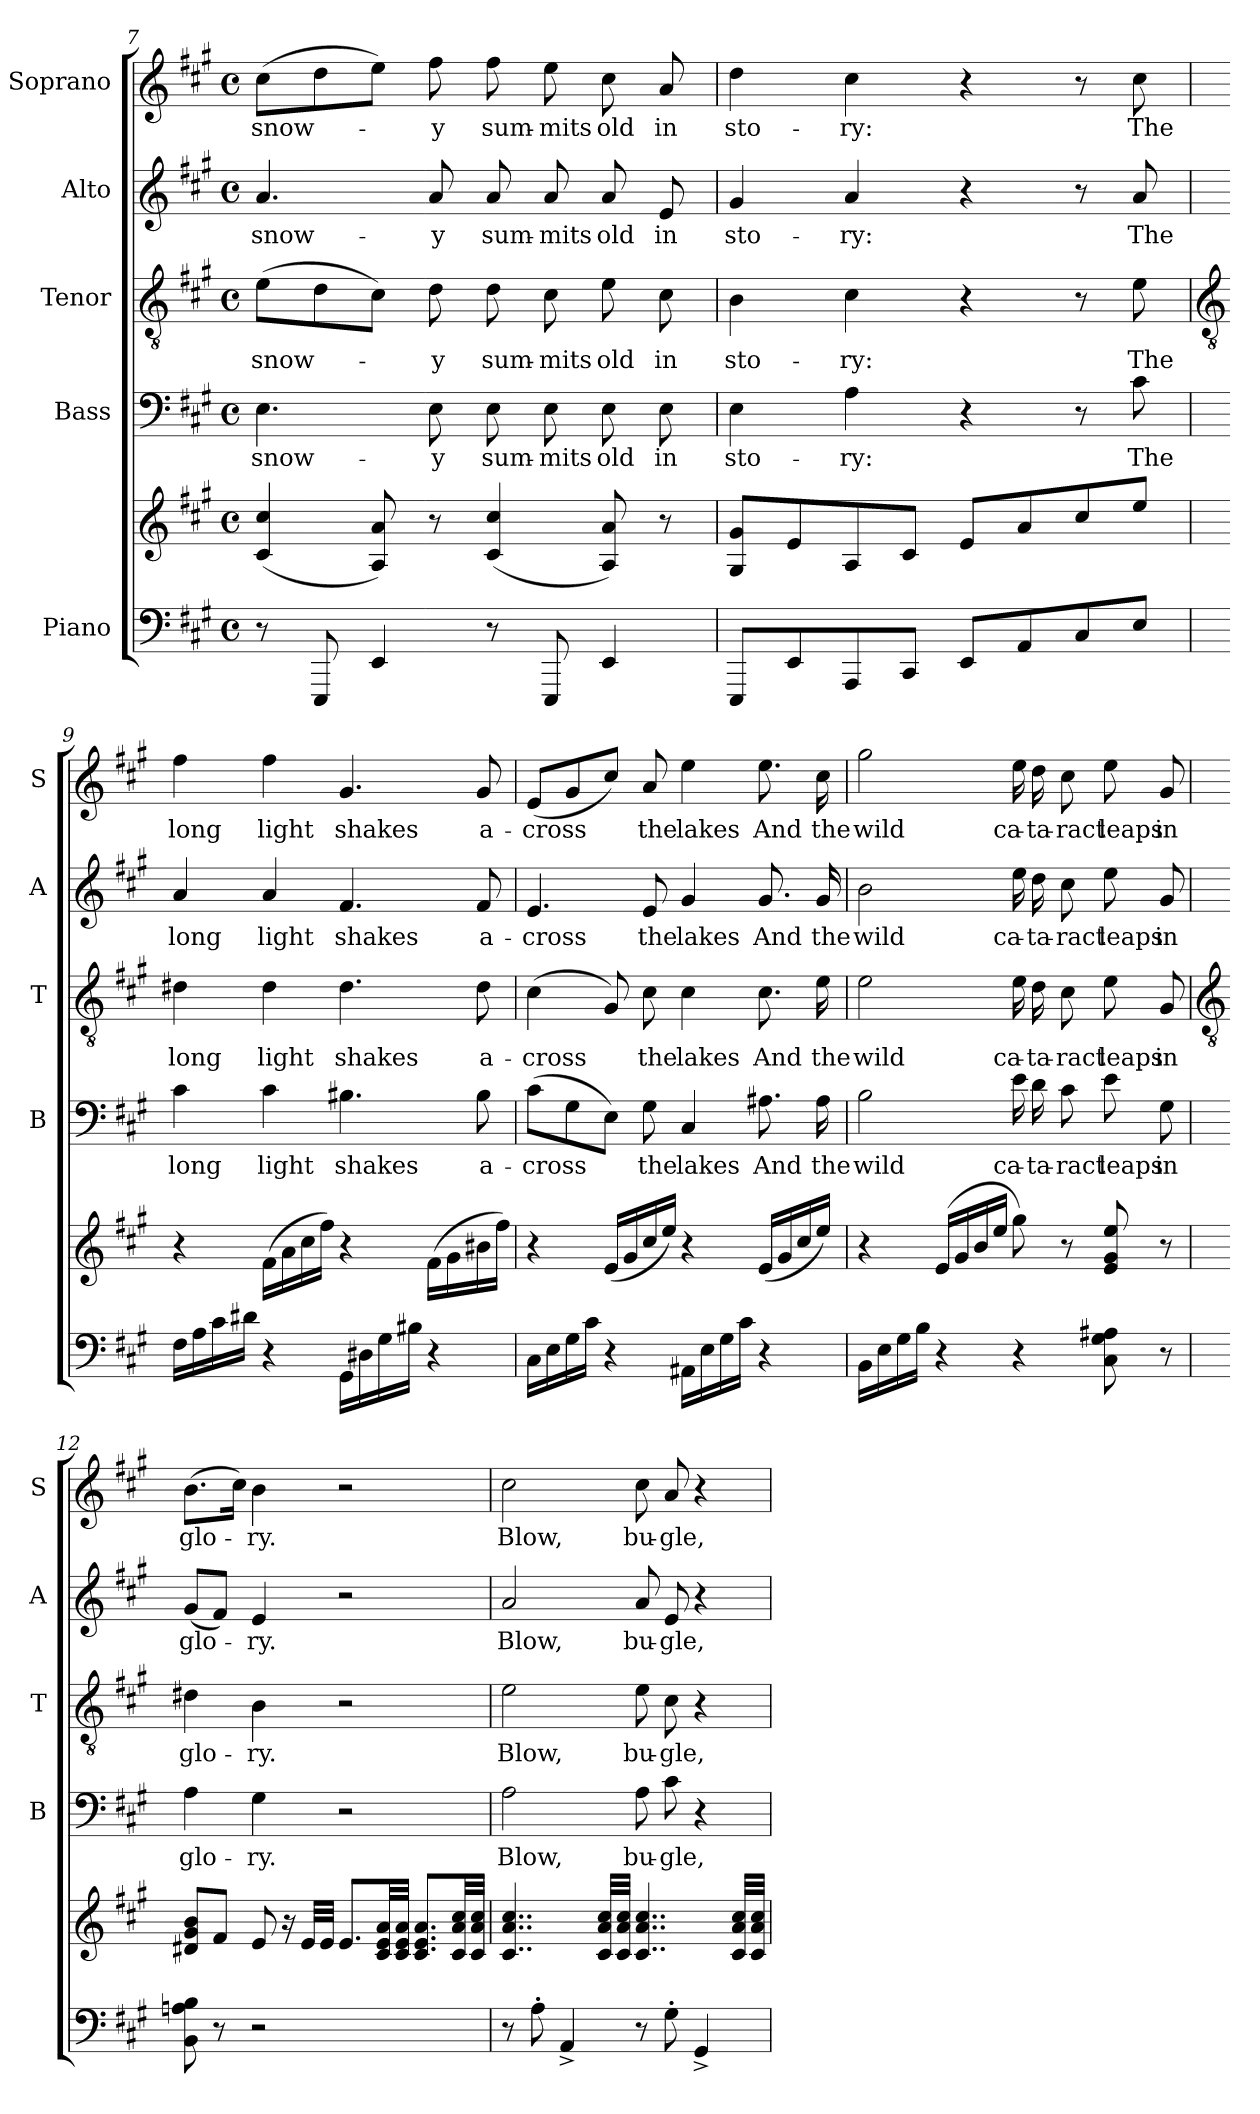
**kern	**kern	**kern	**text	**kern	**text	**kern	**text	**kern	**text
*part5	*part5	*part4	*part4	*part3	*part3	*part2	*part2	*part1	*part1
*staff6	*staff5	*staff4	*staff4	*staff3	*staff3	*staff2	*staff2	*staff1	*staff1
*I"Piano	*	*I"Bass	*	*I"Tenor	*	*I"Alto	*	*I"Soprano	*
*	*	*I'B	*	*I'T	*	*I'A	*	*I'S	*
*clefF4	*clefG2	*clefF4	*	*clefGv2	*	*clefG2	*	*clefG2	*
*k[f#c#g#]	*k[f#c#g#]	*k[f#c#g#]	*	*k[f#c#g#]	*	*k[f#c#g#]	*	*k[f#c#g#]	*
*A:	*A:	*A:	*	*A:	*	*A:	*	*A:	*
*M4/4	*M4/4	*M4/4	*	*M4/4	*	*M4/4	*	*M4/4	*
*met(c)	*met(c)	*met(c)	*	*met(c)	*	*met(c)	*	*met(c)	*
=7	=7	=7	=7	=7	=7	=7	=7	=7	=7
!	!	!	!LO:LY:b	!	!LO:LY:b	!	!LO:LY:b	!	!LO:LY:b
8r	(<4c# 4cc#	4.E	snow-	(>8eL	snow-	4.a	snow-	(>8cc#L	snow-
8EEE	.	.	.	8d	.	.	.	8dd	.
4EE	8A 8a)	.	.	8c#J)	.	.	.	8eeJ)	.
!	!	!	!LO:LY:b	!	!LO:LY:b	!	!LO:LY:b	!	!LO:LY:b
.	8r	8E	-y	8d	y	8a	-y	8ff#	y
!	!	!	!LO:LY:b	!	!LO:LY:b	!	!LO:LY:b	!	!LO:LY:b
8r	(<4c# 4cc#	8E	sum-	8d	sum-	8a	sum-	8ff#	sum-
!	!	!	!LO:LY:b	!	!LO:LY:b	!	!LO:LY:b	!	!LO:LY:b
8EEE	.	8E	-mits	8c#	-mits	8a	-mits	8ee	-mits
!	!	!	!LO:LY:b	!	!LO:LY:b	!	!LO:LY:b	!	!LO:LY:b
4EE	8A 8a)	8E	old	8e	old	8a	old	8cc#	old
!	!	!	!LO:LY:b	!	!LO:LY:b	!	!LO:LY:b	!	!LO:LY:b
.	8r	8E	in	8c#	in	8e	in	8a	in
=8	=8	=8	=8	=8	=8	=8	=8	=8	=8
!	!	!	!LO:LY:b	!	!LO:LY:b	!	!LO:LY:b	!	!LO:LY:b
8EEEL	8G# 8g#L	4E	sto-	4B	sto-	4g#	sto-	4dd	sto-
8EE	8e	.	.	.	.	.	.	.	.
!	!	!	!LO:LY:b	!	!LO:LY:b	!	!LO:LY:b	!	!LO:LY:b
8AAA	8A	4A	-ry:	4c#	-ry:	4a	-ry:	4cc#	-ry:
8CC#J	8c#J	.	.	.	.	.	.	.	.
8EEL	8eL	4r	.	4r	.	4r	.	4r	.
8AA	8a	.	.	.	.	.	.	.	.
8C#	8cc#	8r	.	8r	.	8r	.	8r	.
!	!	!	!LO:LY:b	!	!LO:LY:b	!	!LO:LY:b	!	!LO:LY:b
8EJ	8eeJ	8c#	The	8e	The	8a	The	8cc#	The
!!LO:LB:g=z
=9	=9	=9	=9	=9	=9	=9	=9	=9	=9
*	*	*	*	*clefGv2	*	*	*	*	*
!	!	!	!LO:LY:b	!	!LO:LY:b	!	!LO:LY:b	!	!LO:LY:b
16F#LL	4r	4c#	long	4d#X	long	4a	long	4ff#	long
16A	.	.	.	.	.	.	.	.	.
16c#	.	.	.	.	.	.	.	.	.
16d#XJJ	.	.	.	.	.	.	.	.	.
!	!	!	!LO:LY:b	!	!LO:LY:b	!	!LO:LY:b	!	!LO:LY:b
4r	(>16f#LL	4c#	light	4d#	light	4a	light	4ff#	light
.	16a	.	.	.	.	.	.	.	.
.	16cc#	.	.	.	.	.	.	.	.
.	16ff#JJ)	.	.	.	.	.	.	.	.
!	!	!	!LO:LY:b	!	!LO:LY:b	!	!LO:LY:b	!	!LO:LY:b
16GG#LL	4r	4.B#X	shakes	4.d#	shakes	4.f#	shakes	4.g#	shakes
16D#X	.	.	.	.	.	.	.	.	.
16G#	.	.	.	.	.	.	.	.	.
16B#XJJ	.	.	.	.	.	.	.	.	.
4r	(>16f#LL	.	.	.	.	.	.	.	.
.	16g#	.	.	.	.	.	.	.	.
!	!	!	!LO:LY:b	!	!LO:LY:b	!	!LO:LY:b	!	!LO:LY:b
.	16b#X	8B#	a-	8d#	a-	8f#	a-	8g#	a-
.	16ff#JJ)	.	.	.	.	.	.	.	.
=10	=10	=10	=10	=10	=10	=10	=10	=10	=10
!	!	!	!LO:LY:b	!	!LO:LY:b	!	!LO:LY:b	!	!LO:LY:b
16C#LL	4r	(>8c#L	-cross	(<4c#	-cross	4.e	-cross	(<8eL	-cross
16E	.	.	.	.	.	.	.	.	.
16G#	.	8G#	.	.	.	.	.	8g#	.
16c#JJ	.	.	.	.	.	.	.	.	.
4r	(<16eLL	8EJ)	.	8G#)	.	.	.	8cc#J)	.
.	16g#	.	.	.	.	.	.	.	.
!	!	!	!LO:LY:b	!	!LO:LY:b	!	!LO:LY:b	!	!LO:LY:b
.	16cc#	8G#	the	8c#	the	8e	the	8a	the
.	16eeJJ)	.	.	.	.	.	.	.	.
!	!	!	!LO:LY:b	!	!LO:LY:b	!	!LO:LY:b	!	!LO:LY:b
16AA#XLL	4r	4C#	lakes	4c#	lakes	4g#	lakes	4ee	lakes
16E	.	.	.	.	.	.	.	.	.
16G#	.	.	.	.	.	.	.	.	.
16c#JJ	.	.	.	.	.	.	.	.	.
!	!	!	!LO:LY:b	!	!LO:LY:b	!	!LO:LY:b	!	!LO:LY:b
4r	(<16eLL	8.A#X	And	8.c#	And	8.g#	And	8.ee	And
.	16g#	.	.	.	.	.	.	.	.
.	16cc#	.	.	.	.	.	.	.	.
!	!	!	!LO:LY:b	!	!LO:LY:b	!	!LO:LY:b	!	!LO:LY:b
.	16eeJJ)	16A#	the	16e	the	16g#	the	16cc#	the
=11	=11	=11	=11	=11	=11	=11	=11	=11	=11
!	!	!	!LO:LY:b	!	!LO:LY:b	!	!LO:LY:b	!	!LO:LY:b
16BBLL	4r	2B	wild	2e	wild	2b	wild	2gg#	wild
16E	.	.	.	.	.	.	.	.	.
16G#	.	.	.	.	.	.	.	.	.
16BJJ	.	.	.	.	.	.	.	.	.
4r	(<16eLL	.	.	.	.	.	.	.	.
.	16g#	.	.	.	.	.	.	.	.
.	16b	.	.	.	.	.	.	.	.
.	16eeJJ	.	.	.	.	.	.	.	.
!	!	!	!LO:LY:b	!	!LO:LY:b	!	!LO:LY:b	!	!LO:LY:b
4r	8gg#)	16e	ca-	16e	ca-	16ee	ca-	16ee	ca-
!	!	!	!LO:LY:b	!	!LO:LY:b	!	!LO:LY:b	!	!LO:LY:b
.	.	16d	-ta-	16d	-ta-	16dd	-ta-	16dd	-ta-
!	!	!	!LO:LY:b	!	!LO:LY:b	!	!LO:LY:b	!	!LO:LY:b
.	8r	8c#	-ract	8c#	-ract	8cc#	-ract	8cc#	-ract
!	!	!	!LO:LY:b	!	!LO:LY:b	!	!LO:LY:b	!	!LO:LY:b
8C# 8G# 8A#X	8e 8g# 8ee	8e	leaps	8e	leaps	8ee	leaps	8ee	leaps
!	!	!	!LO:LY:b	!	!LO:LY:b	!	!LO:LY:b	!	!LO:LY:b
8r	8r	8G#	in	8G#	in	8g#	in	8g#	in
!!LO:LB:g=z
=12	=12	=12	=12	=12	=12	=12	=12	=12	=12
*	*	*	*	*clefGv2	*	*	*	*	*
!	!	!	!LO:LY:b	!	!LO:LY:b	!	!LO:LY:b	!	!LO:LY:b
8BB 8An 8B	8d#X 8g# 8bL	4A	glo-	4d#X	glo-	(<8g#L	glo-	(>8.bL	glo-
8r	8f#J	.	.	.	.	8f#J)	.	.	.
.	.	.	.	.	.	.	.	16cc#J)	.
!	!	!	!LO:LY:b	!	!LO:LY:b	!	!LO:LY:b	!	!LO:LY:b
2r	8e	4G#	-ry.	4B	-ry.	4e	ry.	4b	ry.
.	16r	.	.	.	.	.	.	.	.
.	32eLLL	.	.	.	.	.	.	.	.
.	32eJJJ	.	.	.	.	.	.	.	.
.	8.eL	2r	.	2r	.	2r	.	2r	.
.	32c# 32e 32aLL	.	.	.	.	.	.	.	.
.	32c# 32e 32aJJJ	.	.	.	.	.	.	.	.
4ryy	8.c# 8.e 8.aL	.	.	.	.	.	.	.	.
.	32c# 32a 32cc#LL	.	.	.	.	.	.	.	.
.	32c# 32a 32cc#JJJ	.	.	.	.	.	.	.	.
=13	=13	=13	=13	=13	=13	=13	=13	=13	=13
!	!	!	!LO:LY:b	!	!LO:LY:b	!	!LO:LY:b	!	!LO:LY:b
8r	4..c# 4..a 4..cc#	2A	Blow,	2e	Blow,	2a	Blow,	2cc#	Blow,
8A'	.	.	.	.	.	.	.	.	.
4AA^	.	.	.	.	.	.	.	.	.
.	32c# 32a 32cc#LLL	.	.	.	.	.	.	.	.
.	32c# 32a 32cc#JJJ	.	.	.	.	.	.	.	.
!	!	!	!LO:LY:b	!	!LO:LY:b	!	!LO:LY:b	!	!LO:LY:b
8r	4..c# 4..a 4..cc#	8A	bu-	8e	bu-	8a	bu-	8cc#	bu-
!	!	!	!LO:LY:b	!	!LO:LY:b	!	!LO:LY:b	!	!LO:LY:b
8G#'	.	8c#	-gle,	8c#	-gle,	8e	-gle,	8a	-gle,
4GG#^	.	4r	.	4r	.	4r	.	4r	.
.	32c# 32a 32cc#LLL	.	.	.	.	.	.	.	.
.	32c# 32a 32cc#JJJ	.	.	.	.	.	.	.	.
=	=	=	=	=	=	=	=	=	=
*-	*-	*-	*-	*-	*-	*-	*-	*-	*-
